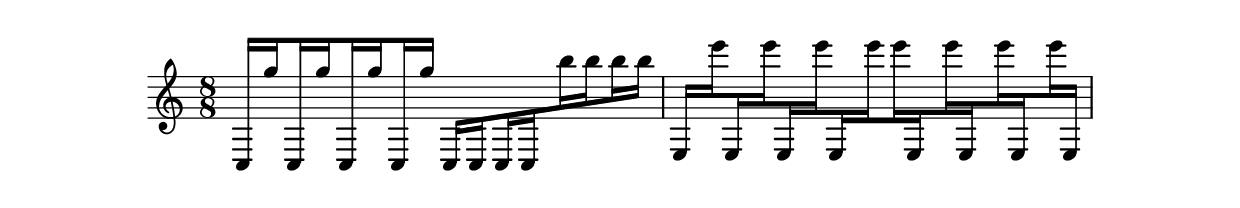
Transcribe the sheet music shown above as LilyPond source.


\version "2.1.26"
\header {
    
    texidoc = "In complex configurations of knee beaming, according to
Paul Roberts, the first stem of a beam determines the direction of the
beam, and as such the way that following (kneed) stems attach to the
beam. This is in disagreement with the current algorithm."
    
}

\score { \notes
\relative c'
	 {
	     \override Beam  #'auto-knee-gap = #7
	     \set subdivideBeams = ##t	     
	     \time 8/8
	      c,16[  g'''16  
	     c,,,16  g'''16 
	     c,,,16  g'''16 	     	     
	     c,,,16  g'''16 ]

	      c,,,16[ c c c
	      b'''   b b b]

	     \transpose c' a, { \relative b'' {  g,16[  g'''16  
	     g,,,16  g'''16 
	     g,,,16  g'''16 	     	     
	     g,,,16  g'''16
	     g g,,,
	     g''' g,,,
	     g''' g,,,
	     g''' g,,,]	    }  }
	     
	 }
\paper { raggedright = ##t} 

     }

